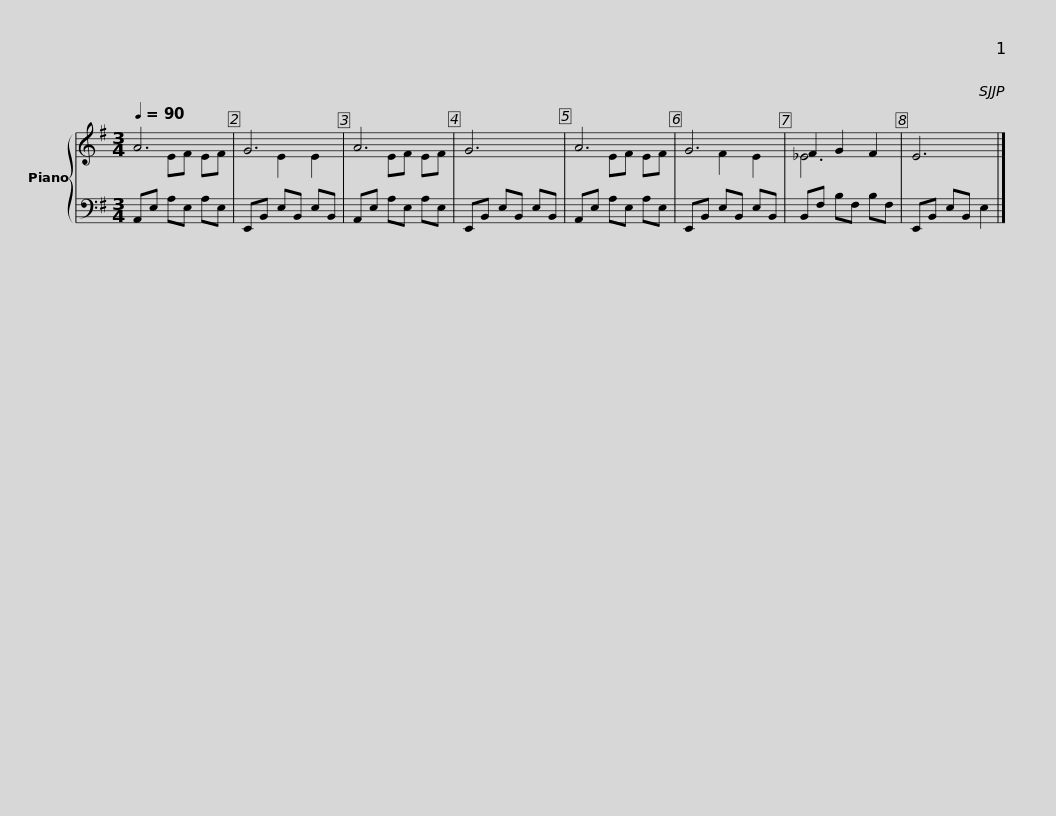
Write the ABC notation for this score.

X:1
%%score { ( 1 2 ) | 3 }
L:1/8
Q:1/4=90
M:3/4
I:linebreak $
K:G
V:1 treble
V:2 treble
V:3 bass
V:1
 A6 | G6 | A6 | G6 |$ A6 | %5
 G6 | F2 G2 F2 | E6 |] %8
V:2
 x2 EF EF | x2 E2 E2 | x2 EF EF | x6 |$ x2 EF EF | %5
 x2 F2 E2 | _E6 | x6 |] %8
V:3
 A,,E, A,E, A,E, | E,,B,, E,B,, E,B,, | A,,E, A,E, A,E, | E,,B,, E,B,, E,B,, |$ A,,E, A,E, A,E, | %5
 E,,B,, E,B,, E,B,, | B,,F, B,F, B,F, | E,,B,, E,B,, E,2 |] %8
